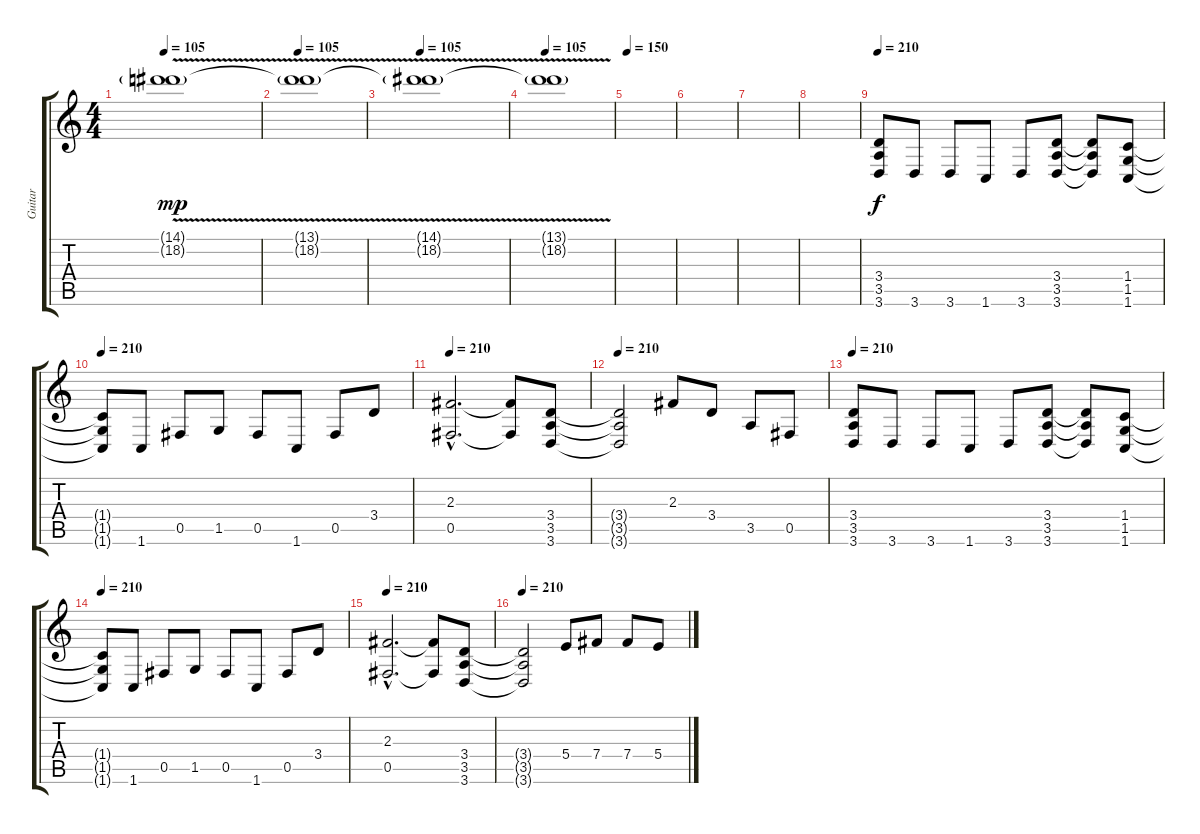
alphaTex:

\track ("Guitar" "Guitar") {instrument distortionguitar}
\staff {score tabs}
\tuning (Db4 Ab3 E3 B2 Gb2 B1) {hide}
\ts (4 4)
\tempo 105
\clef g2
\ks c
(14.1{v g} 18.2{g}).1{dy mp} |
\tempo 105
(13.1{v g} 18.2{t}).1 |
\tempo 105
(14.1{v g} 18.2{t}).1 |
\tempo 105
(13.1{v g} 18.2{t}).1 |
\tempo 150
|
|
|
|
\tempo 210
(3.4 3.5 3.6).8{dy f balance 0} 3.6.8 3.6.8 1.6.8 3.6.8 (3.4 3.5 3.6).8 (3.4{t} 3.5{t} 3.6{t}).8 (1.4 1.5 1.6).8 |
\tempo 210
(1.4{t} 1.5{t} 1.6{t}).8 1.6.8 0.5.8 1.5.8 0.5.8 1.6.8 0.5.8 3.4.8 |
\tempo 210
(2.3{hac} 0.5{hac}).2{d} (2.3{t} 0.5{t}).8 (3.4 3.5 3.6).8 |
\tempo 210
(3.4{t} 3.5{t} 3.6{t}).2 2.3.8 3.4.8 3.5.8 0.5.8 |
\tempo 210
(3.4 3.5 3.6).8 3.6.8 3.6.8 1.6.8 3.6.8 (3.4 3.5 3.6).8 (3.4{t} 3.5{t} 3.6{t}).8 (1.4 1.5 1.6).8 |
\tempo 210
(1.4{t} 1.5{t} 1.6{t}).8 1.6.8 0.5.8 1.5.8 0.5.8 1.6.8 0.5.8 3.4.8 |
\tempo 210
(2.3{hac} 0.5{hac}).2{d} (2.3{t} 0.5{t}).8 (3.4 3.5 3.6).8 |
\tempo 210
(3.4{t} 3.5{t} 3.6{t}).2 5.4.8 7.4.8 7.4.8 5.4.8
